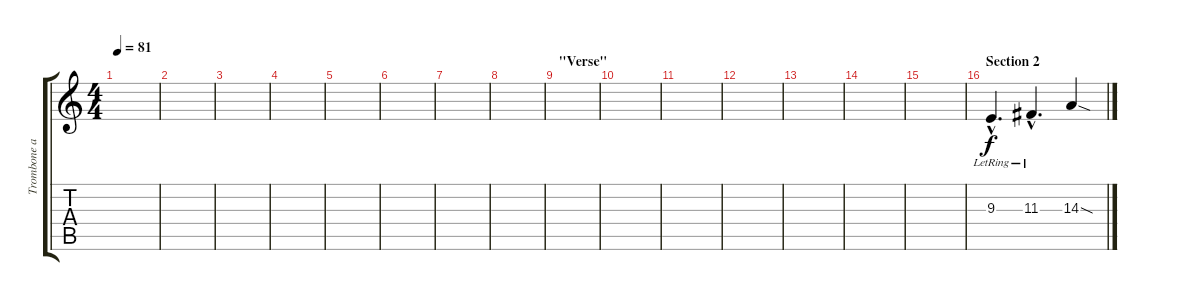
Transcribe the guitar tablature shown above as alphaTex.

\track ("Trombone as guitar" "Trombone a") {instrument trombone}
\staff {score tabs}
\tuning (E4 B3 G3 D3 A2 E2) {hide}
\ts (4 4)
\tempo 81
\clef g2
\ks c
|
|
|
|
|
|
|
|
\section ("" "\"Verse\"")
|
|
|
|
|
|
|
\section ("" "Section 2")
9.3{hac lr}.4{d} 11.3{hac lr}.4{d} 14.3{sod}.4
